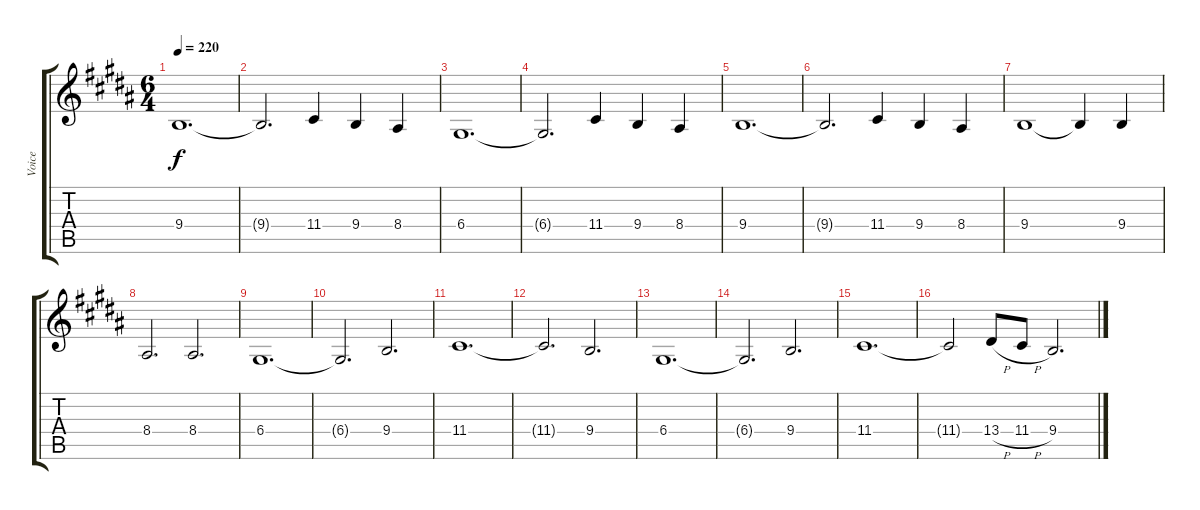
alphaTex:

\track ("Voice" "Voice") {instrument lead6voice}
\staff {score tabs}
\tuning (E4 B3 G3 D3 A2 E2) {hide}
\ts (6 4)
\tempo 220
\clef g2
\ks g#minor
9.4.1{d dy f} |
9.4{t}.2{d} 11.4.4 9.4.4 8.4.4 |
6.4.1{d} |
6.4{t}.2{d} 11.4.4 9.4.4 8.4.4 |
9.4.1{d} |
9.4{t}.2{d} 11.4.4 9.4.4 8.4.4 |
9.4.1 9.4{t}.4 9.4.4 |
8.4.2{d} 8.4.2{d} |
6.4.1{d} |
6.4{t}.2{d} 9.4.2{d} |
11.4.1{d} |
11.4{t}.2{d} 9.4.2{d} |
6.4.1{d} |
6.4{t}.2{d} 9.4.2{d} |
11.4.1{d} |
11.4{t}.2 13.4{h}.8 11.4{h}.8 9.4.2{d}
